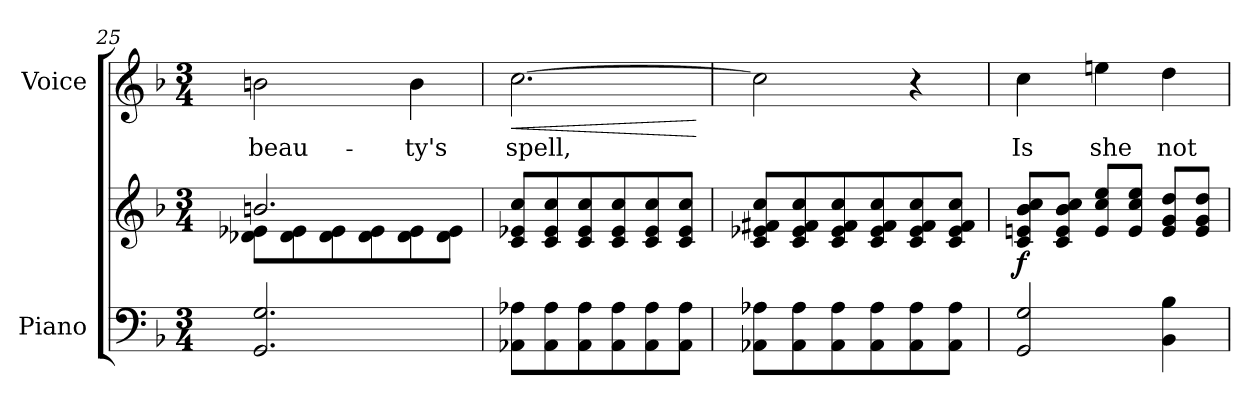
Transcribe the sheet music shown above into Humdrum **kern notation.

**kern	**kern	**dynam	**kern	**text	**dynam
*part2	*part2	*part2	*part1	*part1	*part1
*staff3	*staff2	*staff2/3	*staff1	*staff1	*staff1
*I"Piano	*	*	*I"Voice	*	*
*I'Pno	*	*	*	*	*
!!LO:LB:g=z
*clefF4	*clefG2	*	*clefG2	*	*
*k[b-]	*k[b-]	*	*k[b-]	*	*
*M3/4	*M3/4	*	*M3/4	*	*
=25	=25	=25	=25	=25	=25
*	*^	*	*	*	*
!	!	!	!	!	!LO:LY:b	!
2.GG/ 2.G/	2.bn/	8d-X\ 8e-X\L	.	2bn\	beau-	.
.	.	8d-\ 8e-\	.	.	.	.
.	.	8d-\ 8e-\	.	.	.	.
.	.	8d-\ 8e-\	.	.	.	.
!	!	!	!	!	!LO:LY:b	!
.	.	8d-\ 8e-\	.	4b\	-ty's	.
.	.	8d-\ 8e-\J	.	.	.	.
=26	=26	=26	=26	=26	=26	=26
!	!	!	!	!	!LO:LY:b	!LO:HP:b
*	*v	*v	*	*	*	*
8AA-X\ 8A-X\L	8c/ 8e-X/ 8cc/L	.	[2.cc\	spell,	<
8AA-\ 8A-\	8c/ 8e-/ 8cc/	.	.	.	.
8AA-\ 8A-\	8c/ 8e-/ 8cc/	.	.	.	.
8AA-\ 8A-\	8c/ 8e-/ 8cc/	.	.	.	.
8AA-\ 8A-\	8c/ 8e-/ 8cc/	.	.	.	.
8AA-\ 8A-\J	8c/ 8e-/ 8cc/J	.	.	.	.
.	.	.	.	.	[
=27	=27	=27	=27	=27	=27
8AA-X\ 8A-X\L	8c/ 8e-X/ 8f#X/ 8cc/L	.	2cc\]	.	.
8AA-\ 8A-\	8c/ 8e-/ 8f#/ 8cc/	.	.	.	.
8AA-\ 8A-\	8c/ 8e-/ 8f#/ 8cc/	.	.	.	.
8AA-\ 8A-\	8c/ 8e-/ 8f#/ 8cc/	.	.	.	.
8AA-\ 8A-\	8c/ 8e-/ 8f#/ 8cc/	.	4r	.	.
8AA-\ 8A-\J	8c/ 8e-/ 8f#/ 8cc/J	.	.	.	.
=28	=28	=28	=28	=28	=28
!	!	!LO:DY:b	!	!LO:LY:b	!LO:DY:a
!	!	!	!	!	!LO:DY:n=1:a
2GG/ 2G/	8c/ 8en/ 8b-/ 8cc/L	f	4cc\	Is	f other-dynamics
.	8c/ 8e/ 8b-/ 8cc/J	.	.	.	.
!	!	!	!	!LO:LY:b	!
.	8e/ 8cc/ 8ee/L	.	4een\	she	.
.	8e/ 8cc/ 8ee/J	.	.	.	.
!	!	!	!	!LO:LY:b	!
4BB-\ 4B-\	8e/ 8g/ 8dd/L	.	4dd\	not	.
.	8e/ 8g/ 8dd/J	.	.	.	.
=	=	=	=	=	=
*-	*-	*-	*-	*-	*-
